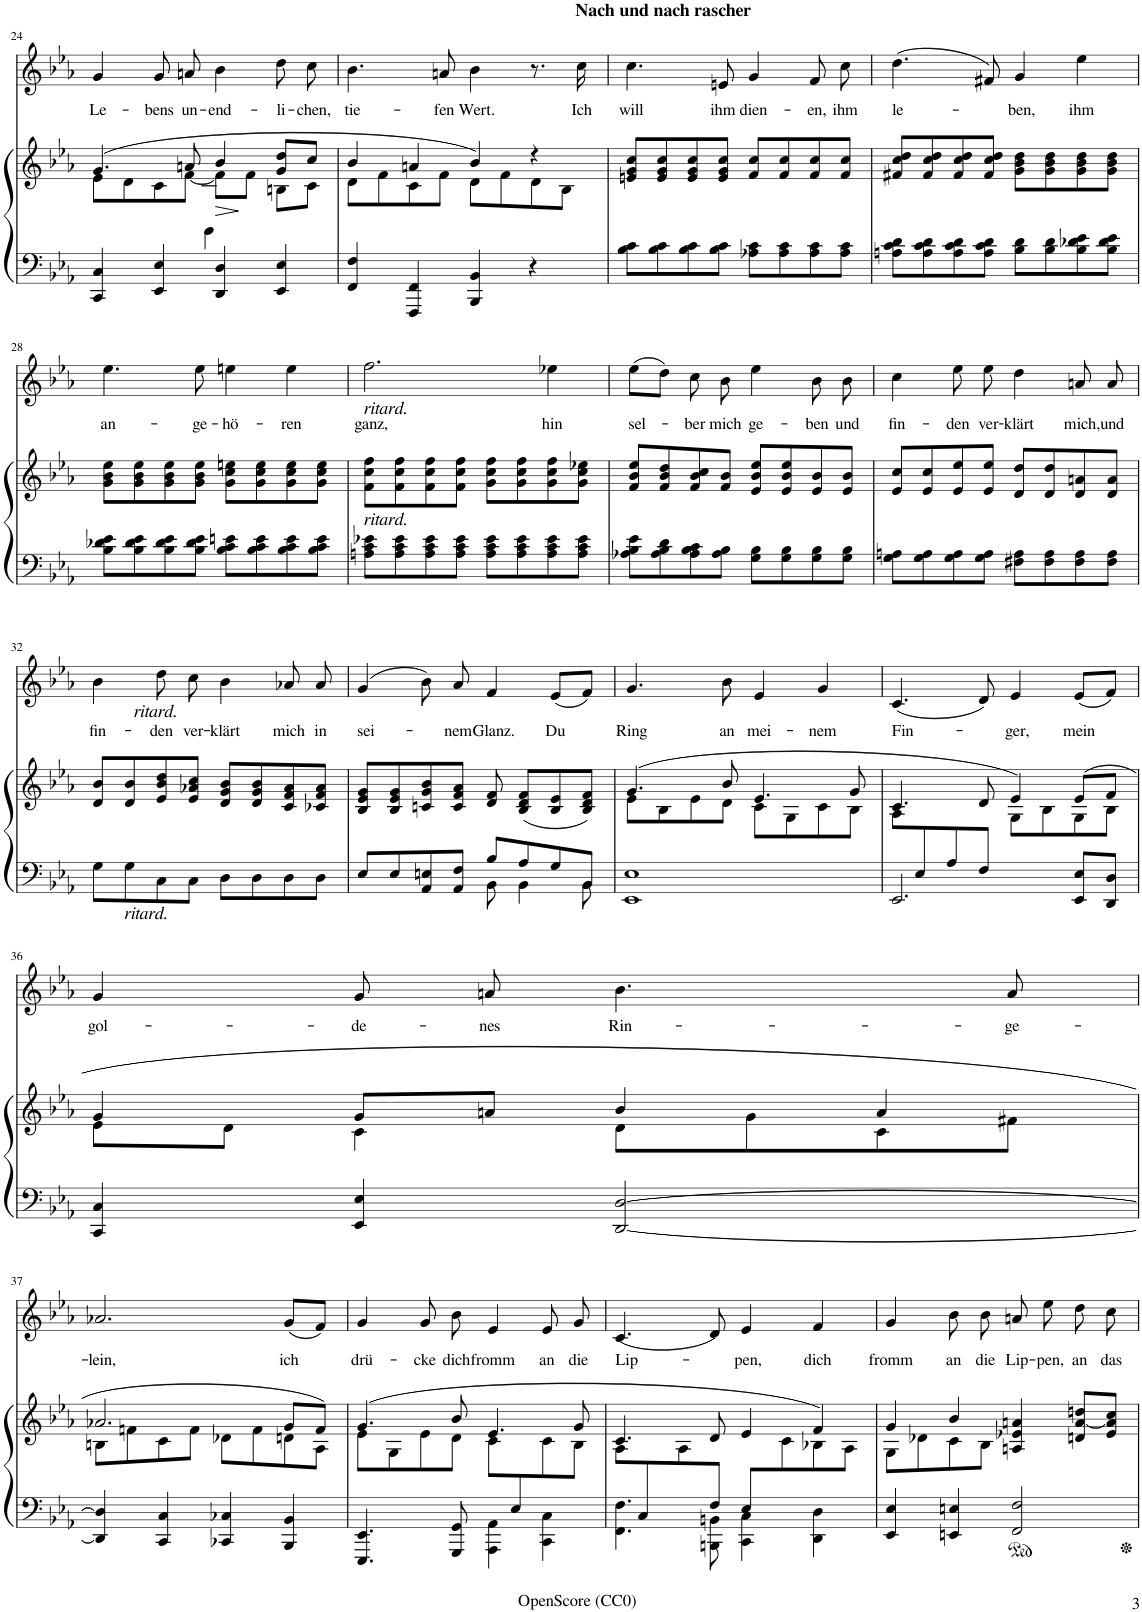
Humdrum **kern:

**kern	**kern	**dynam	**kern	**text
*part2	*part2	*part2	*part1	*part1
*staff3	*staff2	*staff2/3	*staff1	*staff1
*I"Piano	*	*	*I"Voice	*
*I'Pno	*	*	*	*
!!LO:PB:g=z
*clefF4	*clefG2	*	*clefG2	*
*k[b-e-a-]	*k[b-e-a-]	*	*k[b-e-a-]	*
*M4/4	*M4/4	*	*M4/4	*
*met(c)	*met(c)	*	*met(c)	*
=24	=24	=24	=24	=24
*	*^	*	*	*
*	*	*^	*	*	*
!	!	!	!	!	!	!LO:LY:b
4CC/ 4C/	(4.g/	8e-\L	2ryy	.	4g/	Le-
.	.	8d\	.	.	.	.
!	!	!	!	!	!	!LO:LY:b
4EE-/ 4E-/	.	8c\	.	.	8g/	-bens
!	!	!	!	!	!	!LO:LY:b
.	8an/	[8f\J	.	.	8an/	un-
!	!	!	!	!LO:HP:b	!	!LO:LY:b
4DD/ 4D/	4b-/	8f\L]	4B-\	>	4b-\	-end-
.	.	8f\J	.	]	.	.
!	!	!	!	!	!	!LO:LY:b
4EE-/ 4E-/	8g/ 8dd/L	8Bn\L	4ryy	.	8dd\	-li-
!	!	!	!	!	!	!LO:LY:b
.	8cc/J	8c\J	.	.	8cc\	-chen,
*	*	*v	*v	*	*	*
=25	=25	=25	=25	=25	=25
!	!	!	!	!	!LO:LY:b
4FF/ 4F/	4b-/	8d\L	.	4.b-\	tie-
.	.	8f\	.	.	.
4FFF/ 4FF/	4an/	8c\	.	.	.
!	!	!	!	!	!LO:LY:b
.	.	8f\J	.	8an/	-fen
!	!	!	!	!	!LO:LY:b
4BBB-/ 4BB-/	4b-/)	8d\L	.	4b-\	Wert.
.	.	8f\	.	.	.
4r	4r	8d\	.	8.r	.
.	.	8B-\J	.	.	.
!	!	!	!	!LO:TX:a:B:t=Nach und nach rascher	!
!	!	!	!	!	!LO:LY:b
.	.	.	.	16cc\	Ich
*	*v	*v	*	*	*
=26	=26	=26	=26	=26
!	!	!	!	!LO:LY:b
8B-\ 8c\L	8en/ 8g/ 8cc/L	.	4.cc\	will
8B-\ 8c\	8e/ 8g/ 8cc/	.	.	.
8B-\ 8c\	8e/ 8g/ 8cc/	.	.	.
!	!	!	!	!LO:LY:b
8B-\ 8c\J	8e/ 8g/ 8cc/J	.	8en/	ihm
!	!	!	!	!LO:LY:b
8A-X\ 8c\L	8f/ 8cc/L	.	4g/	dien-
8A-\ 8c\	8f/ 8cc/	.	.	.
!	!	!	!	!LO:LY:b
8A-\ 8c\	8f/ 8cc/	.	8f/	-en,
!	!	!	!	!LO:LY:b
8A-\ 8c\J	8f/ 8cc/J	.	8cc\	ihm
=27	=27	=27	=27	=27
!	!	!	!	!LO:LY:b
8An\ 8c\ 8d\L	8f#X/ 8cc/ 8dd/L	.	(4.dd\	le-
8A\ 8c\ 8d\	8f#/ 8cc/ 8dd/	.	.	.
8A\ 8c\ 8d\	8f#/ 8cc/ 8dd/	.	.	.
8A\ 8c\ 8d\J	8f#/ 8cc/ 8dd/J	.	8f#X/)	.
!	!	!	!	!LO:LY:b
8B-\ 8d\L	8g\ 8b-\ 8dd\L	.	4g/	-ben,
8B-\ 8d\	8g\ 8b-\ 8dd\	.	.	.
!	!	!	!	!LO:LY:b
8B-\ 8d-X\ 8e-\	8g\ 8b-\ 8dd\	.	4ee-\	ihm
8B-\ 8d-\ 8e-\J	8g\ 8b-\ 8dd\J	.	.	.
!!LO:LB:g=z
=28	=28	=28	=28	=28
!	!	!	!	!LO:LY:b
8B-\ 8d-X\ 8e-\L	8g\ 8b-\ 8ee-\L	.	4.ee-\	an-
8B-\ 8d-\ 8e-\	8g\ 8b-\ 8ee-\	.	.	.
8B-\ 8d-\ 8e-\	8g\ 8b-\ 8ee-\	.	.	.
!	!	!	!	!LO:LY:b
8B-\ 8d-\ 8e-\J	8g\ 8b-\ 8ee-\J	.	8ee-\	-ge-
!	!	!	!	!LO:LY:b
8B-\ 8c\ 8en\L	8g\ 8cc\ 8een\L	.	4een\	-hö-
8B-\ 8c\ 8e\	8g\ 8cc\ 8ee\	.	.	.
!	!	!	!	!LO:LY:b
8B-\ 8c\ 8e\	8g\ 8cc\ 8ee\	.	4ee\	-ren
8B-\ 8c\ 8e\J	8g\ 8cc\ 8ee\J	.	.	.
=29	=29	=29	=29	=29
!	!	!	!LO:TX:b:i:t=ritard.	!
!	!LO:TX:b:i:t=ritard.	!	!	!
!	!	!	!	!LO:LY:b
8An\ 8c\ 8e-X\L	8f\ 8cc\ 8ff\L	.	2.ff\	ganz,
8A\ 8c\ 8e-\	8f\ 8cc\ 8ff\	.	.	.
8A\ 8c\ 8e-\	8f\ 8cc\ 8ff\	.	.	.
8A\ 8c\ 8e-\J	8f\ 8cc\ 8ff\J	.	.	.
8A\ 8c\ 8e-\L	8g\ 8cc\ 8ff\L	.	.	.
8A\ 8c\ 8e-\	8g\ 8cc\ 8ff\	.	.	.
!	!	!	!	!LO:LY:b
8A\ 8c\ 8e-\	8g\ 8cc\ 8ff\	.	4ee-X\	hin
8A\ 8c\ 8e-\J	8g\ 8cc\ 8ee-X\J	.	.	.
=30	=30	=30	=30	=30
!	!	!	!	!LO:LY:b
8A-X\ 8B-\ 8e-\L	8f/ 8b-/ 8ee-/L	.	(8ee-\L	sel-
8A-\ 8B-\ 8d\	8f/ 8b-/ 8dd/	.	8dd\J)	.
!	!	!	!	!LO:LY:b
8A-\ 8B-\ 8c\	8f/ 8b-/ 8cc/	.	8cc\	-ber
!	!	!	!	!LO:LY:b
8A-\ 8B-\J	8f/ 8b-/J	.	8b-\	mich
!	!	!	!	!LO:LY:b
8G\ 8B-\L	8e-/ 8b-/ 8ee-/L	.	4ee-\	ge-
8G\ 8B-\	8e-/ 8b-/ 8ee-/	.	.	.
!	!	!	!	!LO:LY:b
8G\ 8B-\	8e-/ 8b-/	.	8b-\	-ben
!	!	!	!	!LO:LY:b
8G\ 8B-\J	8e-/ 8b-/J	.	8b-\	und
=31	=31	=31	=31	=31
!	!	!	!	!LO:LY:b
8G\ 8An\L	8e-/ 8cc/L	.	4cc\	fin-
8G\ 8A\	8e-/ 8cc/	.	.	.
!	!	!	!	!LO:LY:b
8G\ 8A\	8e-/ 8ee-/	.	8ee-\	-den
!	!	!	!	!LO:LY:b
8G\ 8A\J	8e-/ 8ee-/J	.	8ee-\	ver-
!	!	!	!	!LO:LY:b
8F#X\ 8A\L	8d/ 8dd/L	.	4dd\	-klärt
8F#\ 8A\	8d/ 8dd/	.	.	.
!	!	!	!	!LO:LY:b
8F#\ 8A\	8d/ 8an/	.	8an/	mich,
!	!	!	!	!LO:LY:b
8F#\ 8A\J	8d/ 8a/J	.	8a/	und
!!LO:LB:g=z
=32	=32	=32	=32	=32
!	!	!	!	!LO:LY:b
8G\L	8d/ 8b-/L	.	4b-\	fin-
!LO:TX:b:i:t=ritard.	!	!	!	!
8G\	8d/ 8b-/	.	.	.
!	!	!	!LO:TX:b:i:t=ritard.	!
!	!	!	!	!LO:LY:b
8C\	8e-/ 8b-/ 8dd/	.	8dd\	-den
!	!	!	!	!LO:LY:b
8C\J	8e-/ 8a-X/ 8cc/J	.	8cc\	ver-
!	!	!	!	!LO:LY:b
8D\L	8d/ 8g/ 8b-/L	.	4b-\	-klärt
8D\	8d/ 8g/ 8b-/	.	.	.
!	!	!	!	!LO:LY:b
8D\	8c/ 8f/ 8a-/	.	8a-X/	mich
!	!	!	!	!LO:LY:b
8D\J	8c-X/ 8f/ 8a-/J	.	8a-/	in
=33	=33	=33	=33	=33
*^	*	*	*	*
!	!	!	!	!	!LO:LY:b
8E-/L	2ryy	8B-/ 8e-/ 8g/L	.	(4g/	sei-
8E-/	.	8B-/ 8e-/ 8g/	.	.	.
8AA-/ 8En/	.	8cn/ 8g/ 8b-/	.	8b-\)	.
!	!	!	!	!	!LO:LY:b
8AA-/ 8F/J	.	8c/ 8f/ 8a-/J	.	8a-/	-nem
!	!	!	!	!	!LO:LY:b
8B-/L	8BB-\	8d/ 8f/	.	4f/	Glanz.
8A-/	4BB-\	(8B-/ 8d/ 8f/L	.	.	.
!	!	!	!	!	!LO:LY:b
8G/	.	8B-/ 8e-/	.	(8e-/L	Du
8BB-/J	8BB-\	8B-/ 8d/ 8f/J)	.	8f/J)	.
=34	=34	=34	=34	=34	=34
*	*	*^	*	*	*
!	!	!	!	!	!	!LO:LY:b
*v	*v	*	*	*	*	*
1EE- 1E-	(4.g/	8e-\L	.	4.g/	Ring
.	.	8B-\	.	.	.
.	.	8e-\	.	.	.
!	!	!	!	!	!LO:LY:b
.	8b-/	8d\J	.	8b-\	an
!	!	!	!	!	!LO:LY:b
.	4.e-/	8c\L	.	4e-/	mei-
.	.	8G\	.	.	.
!	!	!	!	!	!LO:LY:b
.	.	8c\	.	4g/	-nem
.	8g/	8B-\J	.	.	.
=35	=35	=35	=35	=35	=35
*^	*	*	*	*	*
!	!	!	!	!	!	!LO:LY:b
8ryy	2.EE-/	4.c/	8A-\L	.	(4.c/	Fin-
8E-/	.	.	4.ryy	.	.	.
8A-/	.	.	.	.	.	.
8F/J	.	8d/	.	.	8d/)	.
!	!	!	!	!	!	!LO:LY:b
2ryy	.	4e-/)	8G\L	.	4e-/	-ger,
.	.	.	8B-\	.	.	.
!	!	!	!	!	!	!LO:LY:b
.	8EE-/ 8E-/L	(8e-/L	8G\	.	(8e-/L	mein
.	8DD/ 8D/J	8f/J	8B-\J	.	8f/J)	.
!!LO:LB:g=z
=36	=36	=36	=36	=36	=36	=36
!	!	!	!	!	!	!LO:LY:b
*v	*v	*	*	*	*	*
4CC/ 4C/	4g/	8e-\L	.	4g/	gol-
.	.	8d\J	.	.	.
!	!	!	!	!	!LO:LY:b
4EE-/ 4E-/	8g/L	4c\	.	8g/	-de-
!	!	!	!	!	!LO:LY:b
.	8an/J	.	.	8an/	-nes
!	!	!	!	!	!LO:LY:b
[2DD/ [2D/	4b-/	8d\L	.	4.b-\	Rin-
.	.	8g\	.	.	.
.	4a/	8c\	.	.	.
!	!	!	!	!	!LO:LY:b
.	.	8f#X\J	.	8a/	-ge-
!!LO:LB:g=z
=37	=37	=37	=37	=37	=37
!	!	!	!	!	!LO:LY:b
4DD/] 4D/]	2.a-X/	8Bn\L	.	2.a-X/	-lein,
.	.	8fn\	.	.	.
4CC/ 4C/	.	8c\	.	.	.
.	.	8f\J	.	.	.
4CC-X/ 4C-X/	.	8d-X\L	.	.	.
.	.	8f\	.	.	.
!	!	!	!	!	!LO:LY:b
4BBB-/ 4BB-/	8g/L	8dn\	.	(8g/L	ich
.	8f/J)	8A-\J	.	8f/J)	.
=38	=38	=38	=38	=38	=38
*^	*	*	*	*	*
!	!	!	!	!	!	!LO:LY:b
8ryy	4.EEE-/ 4.EE-/	(4.g/	8e-\L	.	4g/	drü-
.	.	.	8G\	.	.	.
!	!	!	!	!	!	!LO:LY:b
.	.	.	8e-\	.	8g/	-cke
!	!	!	!	!	!	!LO:LY:b
.	8GGG/ 8GG/	8b-/	8d\J	.	8b-\	dich
!	!	!	!	!	!	!LO:LY:b
.	4AAA-\ 4AA-\	4.e-/	8c\L	.	4e-/	fromm
8E-/	.	.	8ryy	.	.	.
!	!	!	!	!	!	!LO:LY:b
4ryy	4CC\ 4C\	.	8c\	.	8e-/	an
!	!	!	!	!	!	!LO:LY:b
.	.	8g/	8B-\J	.	8g/	die
=39	=39	=39	=39	=39	=39	=39
!	!	!	!	!	!	!LO:LY:b
8ryy	4.FF\ 4.F\	4.c/	8A-\L	.	(4.c/	Lip-
8C/	.	.	8ryy	.	.	.
8ryy	.	.	8A-\	.	.	.
8F/J	8BBBn\ 8BBn\	8d/	4ryy	.	8d/)	.
!	!	!	!	!	!	!LO:LY:b
8E-/L	4CC\ 4C\	4e-/	.	.	4e-/	-pen,
4.ryy	.	.	8c\	.	.	.
!	!	!	!	!	!	!LO:LY:b
.	4DD\ 4D\	4f/)	8B-X\	.	4f/	dich
.	.	.	8A-\J	.	.	.
*v	*v	*	*	*	*	*
=40	=40	=40	=40	=40	=40
!	!	!	!	!	!LO:LY:b
4EE-/ 4E-/	4g/	8G\L	.	4g/	fromm
.	.	8d-X\	.	.	.
!	!	!	!	!	!LO:LY:b
4EEn/ 4En/	4b-/	8c\	.	8b-\	an
!	!	!	!	!	!LO:LY:b
.	.	8B-\J	.	8b-\	die
!	!	!	!	!	!LO:LY:b
2FF/ 2F/	4An/ 4e-X/ 4an/	2ryy	.	8an/	Lip-
!	!	!	!	!	!LO:LY:b
.	.	.	.	8ee-\	-pen,
!	!	!	!	!	!LO:LY:b
.	8dn/ [8a/ 8ddn/L	.	.	8dd\	an
!	!	!	!	!	!LO:LY:b
.	8e-/ 8a/] 8cc/J	.	.	8cc\	das
*	*v	*v	*	*	*
=	=	=	=	=
*-	*-	*-	*-	*-
